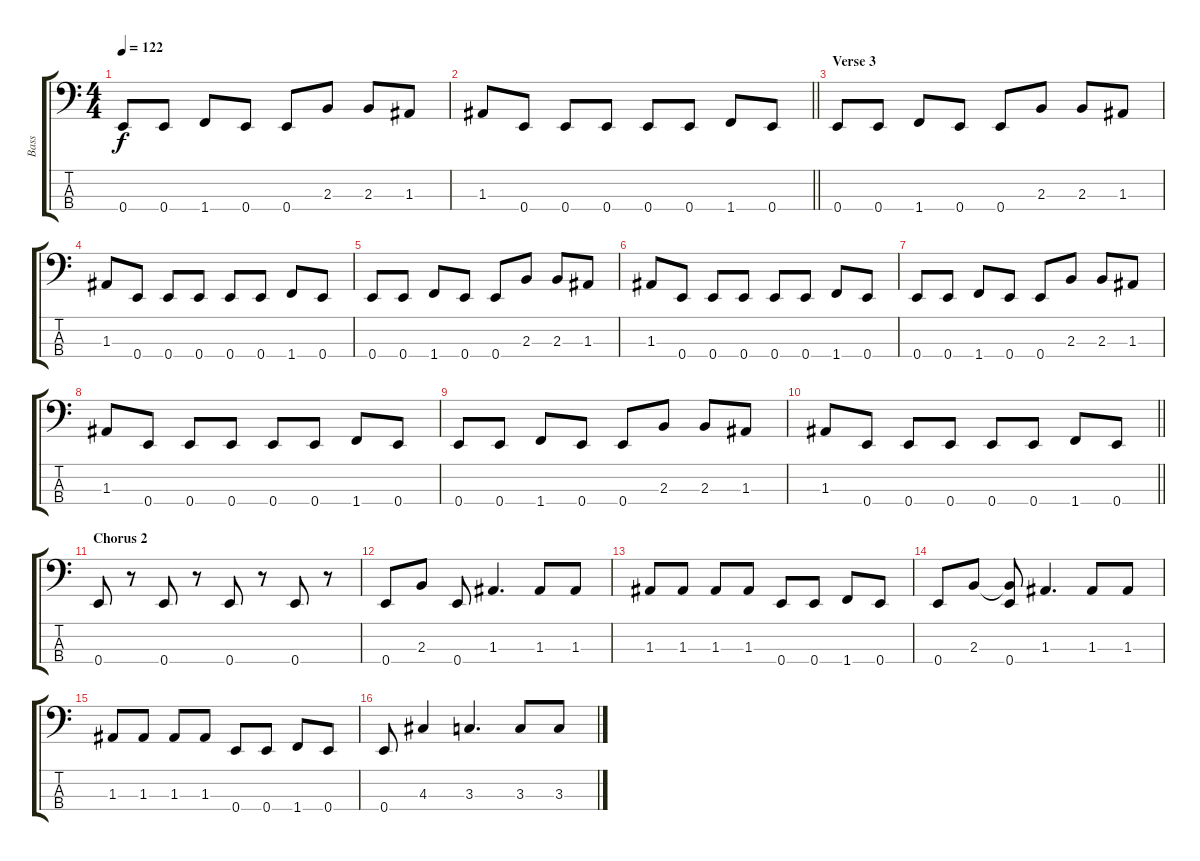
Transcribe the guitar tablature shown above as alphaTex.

\track ("Bass" "Bass") {instrument electricbasspick}
\staff {score tabs}
\tuning (G2 D2 A1 E1) {hide}
\ts (4 4)
\tempo 122
\clef f4
\ks c
0.4.8{dy f} 0.4.8 1.4.8 0.4.8 0.4.8 2.3.8 2.3.8 1.3.8 |
\barLineRight lightlight
1.3.8 0.4.8 0.4.8 0.4.8 0.4.8 0.4.8 1.4.8 0.4.8 |
\section ("" "Verse 3")
0.4.8 0.4.8 1.4.8 0.4.8 0.4.8 2.3.8 2.3.8 1.3.8 |
1.3.8 0.4.8 0.4.8 0.4.8 0.4.8 0.4.8 1.4.8 0.4.8 |
0.4.8 0.4.8 1.4.8 0.4.8 0.4.8 2.3.8 2.3.8 1.3.8 |
1.3.8 0.4.8 0.4.8 0.4.8 0.4.8 0.4.8 1.4.8 0.4.8 |
0.4.8 0.4.8 1.4.8 0.4.8 0.4.8 2.3.8 2.3.8 1.3.8 |
1.3.8 0.4.8 0.4.8 0.4.8 0.4.8 0.4.8 1.4.8 0.4.8 |
0.4.8 0.4.8 1.4.8 0.4.8 0.4.8 2.3.8 2.3.8 1.3.8 |
\barLineRight lightlight
1.3.8 0.4.8 0.4.8 0.4.8 0.4.8 0.4.8 1.4.8 0.4.8 |
\section ("" "Chorus 2")
0.4.8 r.8 0.4.8 r.8 0.4.8 r.8 0.4.8 r.8 |
0.4.8 2.3.8 0.4.8 1.3.4{d} 1.3.8 1.3.8 |
1.3.8 1.3.8 1.3.8 1.3.8 0.4.8 0.4.8 1.4.8 0.4.8 |
0.4.8 2.3.8 (2.3{t} 0.4).8 1.3.4{d} 1.3.8 1.3.8 |
1.3.8 1.3.8 1.3.8 1.3.8 0.4.8 0.4.8 1.4.8 0.4.8 |
0.4.8 4.3.4 3.3.4{d} 3.3.8 3.3.8
